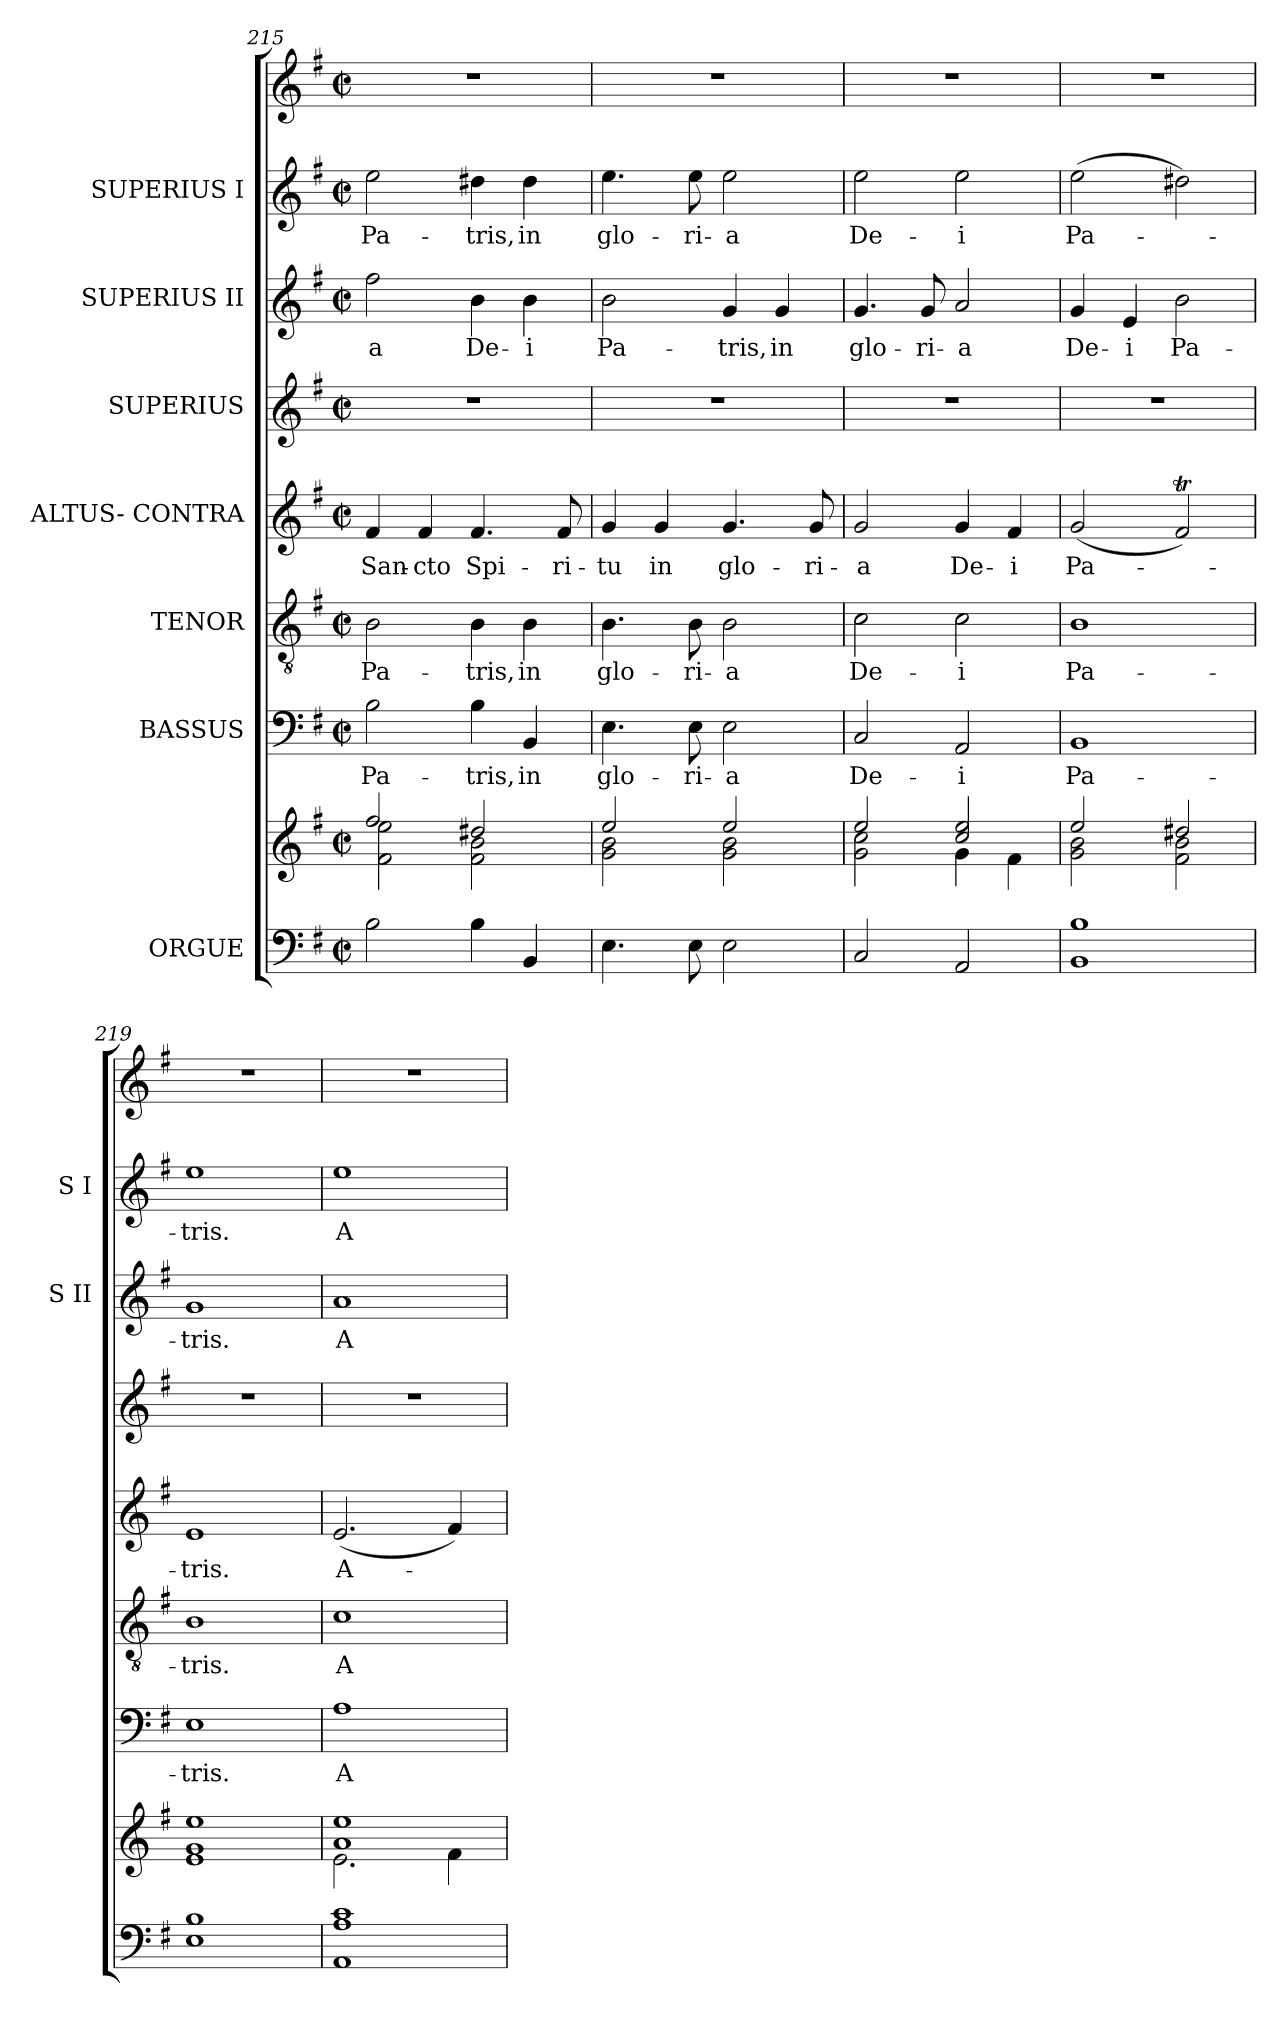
**kern	**kern	**kern	**text	**kern	**text	**kern	**text	**kern	**kern	**text	**kern	**text	**kern
*part8	*part8	*part7	*part7	*part6	*part6	*part5	*part5	*part4	*part3	*part3	*part2	*part2	*part1
*staff9	*staff8	*staff7	*staff7	*staff6	*staff6	*staff5	*staff5	*staff4	*staff3	*staff3	*staff2	*staff2	*staff1
*I"ORGUE	*	*I"BASSUS	*	*I"TENOR	*	*I"ALTUS- CONTRA	*	*I"SUPERIUS	*I"SUPERIUS II	*	*I"SUPERIUS I	*	*
*	*	*	*	*	*	*	*	*	*I'S II	*	*I'S I	*	*
*clefF4	*clefG2	*clefF4	*	*clefGv2	*	*clefG2	*	*clefG2	*clefG2	*	*clefG2	*	*clefG2
*k[f#]	*k[f#]	*k[f#]	*	*k[f#]	*	*k[f#]	*	*k[f#]	*k[f#]	*	*k[f#]	*	*k[f#]
*e:	*e:	*e:	*	*e:	*	*e:	*	*e:	*e:	*	*e:	*	*e:
*M2/2	*M2/2	*M2/2	*	*M2/2	*	*M2/2	*	*M2/2	*M2/2	*	*M2/2	*	*M2/2
*met(c|)	*met(c|)	*met(c|)	*	*met(c|)	*	*met(c|)	*	*met(c|)	*met(c|)	*	*met(c|)	*	*met(c|)
=215	=215	=215	=215	=215	=215	=215	=215	=215	=215	=215	=215	=215	=215
*	*^	*	*	*	*	*	*	*	*	*	*	*	*
!	!	!	!	!LO:LY:b	!	!LO:LY:b	!	!LO:LY:b	!	!	!LO:LY:b	!	!LO:LY:b	!
2B\	2ff#/	2f#\ 2ee\	2B\	Pa-	2B\	Pa-	4f#/	San-	1r	2ff#\	-a	2ee\	Pa-	1r
!	!	!	!	!	!	!	!	!LO:LY:b	!	!	!	!	!	!
.	.	.	.	.	.	.	4f#/	-cto	.	.	.	.	.	.
!	!	!	!	!LO:LY:b	!	!LO:LY:b	!	!LO:LY:b	!	!	!LO:LY:b	!	!LO:LY:b	!
4B\	2dd#X/	2f#\ 2b\	4B\	-tris,	4B\	-tris,	4.f#/	Spi-	.	4b\	De-	4dd#X\	-tris,	.
!	!	!	!	!LO:LY:b	!	!LO:LY:b	!	!	!	!	!LO:LY:b	!	!LO:LY:b	!
4BB/	.	.	4BB/	in	4B\	in	.	.	.	4b\	-i	4dd#\	in	.
!	!	!	!	!	!	!	!	!LO:LY:b	!	!	!	!	!	!
.	.	.	.	.	.	.	8f#/	-ri-	.	.	.	.	.	.
!!LO:LB:g=z
=216	=216	=216	=216	=216	=216	=216	=216	=216	=216	=216	=216	=216	=216	=216
!	!	!	!	!LO:LY:b	!	!LO:LY:b	!	!LO:LY:b	!	!	!LO:LY:b	!	!LO:LY:b	!
4.E\	2ee/	2g\ 2b\	4.E\	glo-	4.B\	glo-	4g/	-tu	1r	2b\	Pa-	4.ee\	glo-	1r
!	!	!	!	!	!	!	!	!LO:LY:b	!	!	!	!	!	!
.	.	.	.	.	.	.	4g/	in	.	.	.	.	.	.
!	!	!	!	!LO:LY:b	!	!LO:LY:b	!	!	!	!	!	!	!LO:LY:b	!
8E\	.	.	8E\	-ri-	8B\	-ri-	.	.	.	.	.	8ee\	-ri-	.
!	!	!	!	!LO:LY:b	!	!LO:LY:b	!	!LO:LY:b	!	!	!LO:LY:b	!	!LO:LY:b	!
2E\	2ee/	2g\ 2b\	2E\	-a	2B\	-a	4.g/	glo-	.	4g/	-tris,	2ee\	-a	.
!	!	!	!	!	!	!	!	!	!	!	!LO:LY:b	!	!	!
.	.	.	.	.	.	.	.	.	.	4g/	in	.	.	.
!	!	!	!	!	!	!	!	!LO:LY:b	!	!	!	!	!	!
.	.	.	.	.	.	.	8g/	-ri-	.	.	.	.	.	.
=217	=217	=217	=217	=217	=217	=217	=217	=217	=217	=217	=217	=217	=217	=217
!	!	!	!	!LO:LY:b	!	!LO:LY:b	!	!LO:LY:b	!	!	!LO:LY:b	!	!LO:LY:b	!
2C/	2ee/	2g\ 2cc\	2C/	De-	2c\	De-	2g/	-a	1r	4.g/	glo-	2ee\	De-	1r
!	!	!	!	!	!	!	!	!	!	!	!LO:LY:b	!	!	!
.	.	.	.	.	.	.	.	.	.	8g/	-ri-	.	.	.
!	!	!	!	!LO:LY:b	!	!LO:LY:b	!	!LO:LY:b	!	!	!LO:LY:b	!	!LO:LY:b	!
2AA/	2cc/ 2ee/	4g\	2AA/	-i	2c\	-i	4g/	De-	.	2a/	-a	2ee\	-i	.
!	!	!	!	!	!	!	!	!LO:LY:b	!	!	!	!	!	!
.	.	4f#\	.	.	.	.	4f#/	-i	.	.	.	.	.	.
=218	=218	=218	=218	=218	=218	=218	=218	=218	=218	=218	=218	=218	=218	=218
!	!	!	!	!LO:LY:b	!	!LO:LY:b	!	!LO:LY:b	!	!	!LO:LY:b	!	!LO:LY:b	!
1BB 1B	2ee/	2g\ 2b\	1BB	Pa-	1B	Pa-	(<2g/	Pa-	1r	4g/	De-	(>2ee\	Pa-	1r
!	!	!	!	!	!	!	!	!	!	!	!LO:LY:b	!	!	!
.	.	.	.	.	.	.	.	.	.	4e/	-i	.	.	.
!	!	!	!	!	!	!	!	!	!	!	!LO:LY:b	!	!	!
.	2dd#X/	2f#\ 2b\	.	.	.	.	2f#t/)	.	.	2b\	Pa-	2dd#X\)	.	.
=219	=219	=219	=219	=219	=219	=219	=219	=219	=219	=219	=219	=219	=219	=219
!	!	!	!	!LO:LY:b	!	!LO:LY:b	!	!LO:LY:b	!	!	!LO:LY:b	!	!LO:LY:b	!
1E 1B	1ee	1e 1g	1E	-tris.	1B	-tris.	1e	-tris.	1r	1g	-tris.	1ee	-tris.	1r
=220	=220	=220	=220	=220	=220	=220	=220	=220	=220	=220	=220	=220	=220	=220
!	!	!	!	!LO:LY:b	!	!LO:LY:b	!	!LO:LY:b	!	!	!LO:LY:b	!	!LO:LY:b	!
1AA 1A 1c	1a 1ee	2.e\	1A	A-	1c	A-	(<2.e/	A-	1r	1a	A-	1ee	A-	1r
.	.	4f#\	.	.	.	.	4f#/)	.	.	.	.	.	.	.
*	*v	*v	*	*	*	*	*	*	*	*	*	*	*	*
=	=	=	=	=	=	=	=	=	=	=	=	=	=
*-	*-	*-	*-	*-	*-	*-	*-	*-	*-	*-	*-	*-	*-
